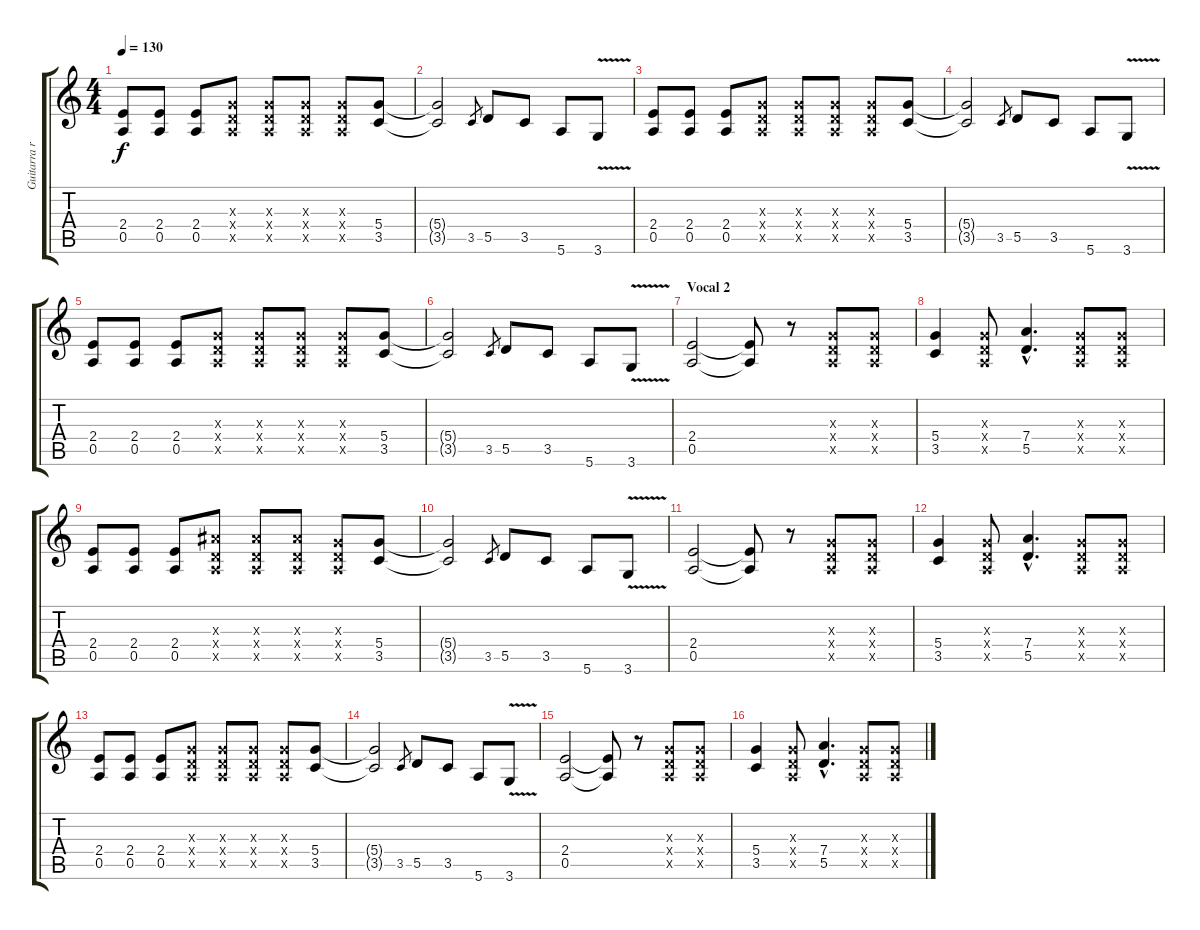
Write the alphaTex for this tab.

\track ("Guitarra rítmica" "Guitarra r") {instrument distortionguitar}
\staff {score tabs}
\tuning (E4 B3 G3 D3 A2 E2) {hide}
\ts (4 4)
\tempo 130
\clef g2
\ks c
(2.4 0.5).8{dy f} (2.4 0.5).8 (2.4 0.5).8 (0.3{x} 0.4{x} 0.5{x}).8 (0.3{x} 0.4{x} 0.5{x}).8 (0.3{x} 0.4{x} 0.5{x}).8 (0.3{x} 0.4{x} 0.5{x}).8 (5.4 3.5).8 |
(5.4{t} 3.5{t}).2 3.5.8{gr} 5.5.8 3.5.8 5.6.8 3.6{v}.8 |
(2.4 0.5).8 (2.4 0.5).8 (2.4 0.5).8 (0.3{x} 0.4{x} 0.5{x}).8 (0.3{x} 0.4{x} 0.5{x}).8 (0.3{x} 0.4{x} 0.5{x}).8 (0.3{x} 0.4{x} 0.5{x}).8 (5.4 3.5).8 |
(5.4{t} 3.5{t}).2 3.5.8{gr} 5.5.8 3.5.8 5.6.8 3.6{v}.8 |
(2.4 0.5).8 (2.4 0.5).8 (2.4 0.5).8 (0.3{x} 0.4{x} 0.5{x}).8 (0.3{x} 0.4{x} 0.5{x}).8 (0.3{x} 0.4{x} 0.5{x}).8 (0.3{x} 0.4{x} 0.5{x}).8 (5.4 3.5).8 |
(5.4{t} 3.5{t}).2 3.5.8{gr} 5.5.8 3.5.8 5.6.8 3.6{v}.8 |
\section ("" "Vocal 2")
(2.4 0.5).2 (2.4{t} 0.5{t}).8 r.8 (0.3{x} 0.4{x} 0.5{x}).8 (0.3{x} 0.4{x} 0.5{x}).8 |
(5.4 3.5).4 (0.3{x} 0.4{x} 0.5{x}).8 (7.4{hac} 5.5{hac}).4{d} (0.3{x} 0.4{x} 0.5{x}).8 (0.3{x} 0.4{x} 0.5{x}).8 |
(2.4 0.5).8 (2.4 0.5).8 (2.4 0.5).8 (3.3{x} 0.4{x} 0.5{x}).8 (3.3{x} 0.4{x} 0.5{x}).8 (3.3{x} 0.4{x} 0.5{x}).8 (0.3{x} 0.4{x} 0.5{x}).8 (5.4 3.5).8 |
(5.4{t} 3.5{t}).2 3.5.8{gr} 5.5.8 3.5.8 5.6.8 3.6{v}.8 |
(2.4 0.5).2 (2.4{t} 0.5{t}).8 r.8 (0.3{x} 0.4{x} 0.5{x}).8 (0.3{x} 0.4{x} 0.5{x}).8 |
(5.4 3.5).4 (0.3{x} 0.4{x} 0.5{x}).8 (7.4{hac} 5.5{hac}).4{d} (0.3{x} 0.4{x} 0.5{x}).8 (0.3{x} 0.4{x} 0.5{x}).8 |
(2.4 0.5).8 (2.4 0.5).8 (2.4 0.5).8 (0.3{x} 0.4{x} 0.5{x}).8 (0.3{x} 0.4{x} 0.5{x}).8 (0.3{x} 0.4{x} 0.5{x}).8 (0.3{x} 0.4{x} 0.5{x}).8 (5.4 3.5).8 |
(5.4{t} 3.5{t}).2 3.5.8{gr} 5.5.8 3.5.8 5.6.8 3.6{v}.8 |
(2.4 0.5).2 (2.4{t} 0.5{t}).8 r.8 (0.3{x} 0.4{x} 0.5{x}).8 (0.3{x} 0.4{x} 0.5{x}).8 |
(5.4 3.5).4 (0.3{x} 0.4{x} 0.5{x}).8 (7.4{hac} 5.5{hac}).4{d} (0.3{x} 0.4{x} 0.5{x}).8 (0.3{x} 0.4{x} 0.5{x}).8
